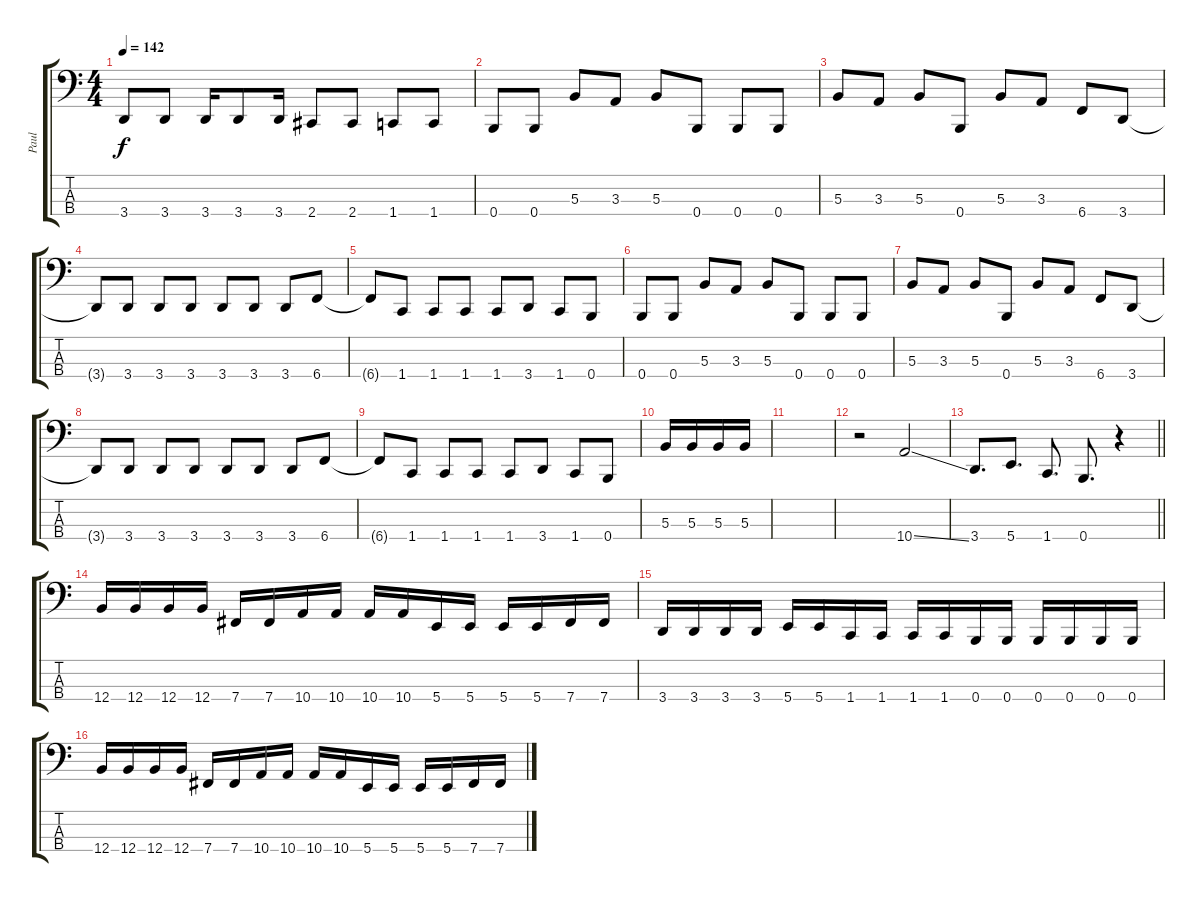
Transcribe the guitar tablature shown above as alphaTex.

\track ("Paul" "Paul") {instrument electricbasspick}
\staff {score tabs}
\tuning (E2 B1 Gb1 B0) {hide}
\ts (4 4)
\tempo 142
\clef f4
\ks c
3.4.8{dy f} 3.4.8 3.4.16 3.4.8 3.4.16 2.4.8 2.4.8 1.4.8 1.4.8 |
0.4.8 0.4.8 5.3.8 3.3.8 5.3.8 0.4.8 0.4.8 0.4.8 |
5.3.8 3.3.8 5.3.8 0.4.8 5.3.8 3.3.8 6.4.8 3.4.8 |
3.4{t}.8 3.4.8 3.4.8 3.4.8 3.4.8 3.4.8 3.4.8 6.4.8 |
6.4{t}.8 1.4.8 1.4.8 1.4.8 1.4.8 3.4.8 1.4.8 0.4.8 |
0.4.8 0.4.8 5.3.8 3.3.8 5.3.8 0.4.8 0.4.8 0.4.8 |
5.3.8 3.3.8 5.3.8 0.4.8 5.3.8 3.3.8 6.4.8 3.4.8 |
3.4{t}.8 3.4.8 3.4.8 3.4.8 3.4.8 3.4.8 3.4.8 6.4.8 |
6.4{t}.8 1.4.8 1.4.8 1.4.8 1.4.8 3.4.8 1.4.8 0.4.8 |
5.3.16 5.3.16 5.3.16 5.3.16 |
|
r.2 10.4{ss}.2 |
\barLineRight lightlight
3.4.8{d} 5.4.8{d} 1.4.8{d} 0.4.8{d} r.4 |
12.4.16 12.4.16 12.4.16 12.4.16 7.4.16 7.4.16 10.4.16 10.4.16 10.4.16 10.4.16 5.4.16 5.4.16 5.4.16 5.4.16 7.4.16 7.4.16 |
3.4.16 3.4.16 3.4.16 3.4.16 5.4.16 5.4.16 1.4.16 1.4.16 1.4.16 1.4.16 0.4.16 0.4.16 0.4.16 0.4.16 0.4.16 0.4.16 |
12.4.16 12.4.16 12.4.16 12.4.16 7.4.16 7.4.16 10.4.16 10.4.16 10.4.16 10.4.16 5.4.16 5.4.16 5.4.16 5.4.16 7.4.16 7.4.16
